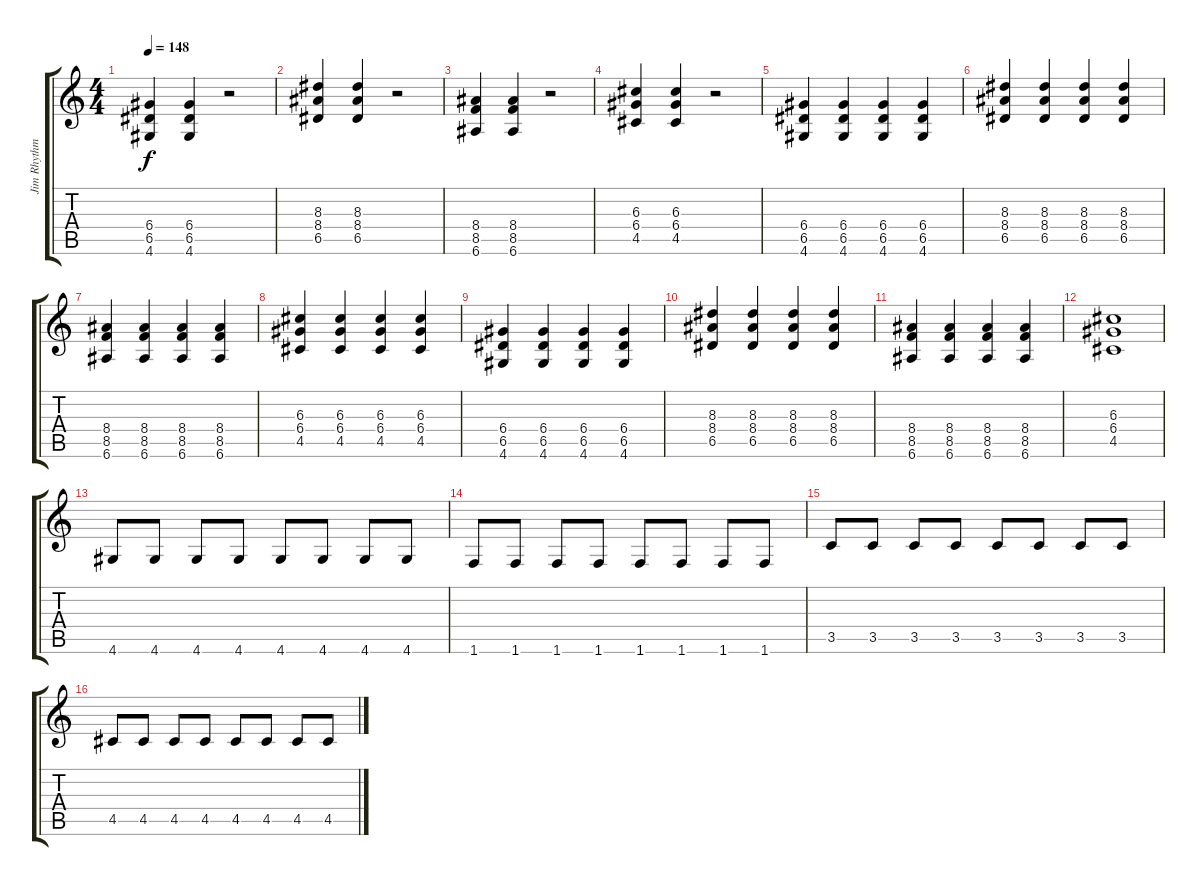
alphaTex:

\track ("Jim Rhythm 1" "Jim Rhythm") {instrument distortionguitar}
\staff {score tabs}
\tuning (E4 B3 G3 D3 A2 E2) {hide}
\ts (4 4)
\tempo 148
\clef g2
\ks c
(6.4 6.5 4.6).4{dy f} (6.4 6.5 4.6).4 r.2 |
(8.3 8.4 6.5).4 (8.3 8.4 6.5).4 r.2 |
(8.4 8.5 6.6).4 (8.4 8.5 6.6).4 r.2 |
(6.3 6.4 4.5).4 (6.3 6.4 4.5).4 r.2 |
(6.4 6.5 4.6).4 (6.4 6.5 4.6).4 (6.4 6.5 4.6).4 (6.4 6.5 4.6).4 |
(8.3 8.4 6.5).4 (8.3 8.4 6.5).4 (8.3 8.4 6.5).4 (8.3 8.4 6.5).4 |
(8.4 8.5 6.6).4 (8.4 8.5 6.6).4 (8.4 8.5 6.6).4 (8.4 8.5 6.6).4 |
(6.3 6.4 4.5).4 (6.3 6.4 4.5).4 (6.3 6.4 4.5).4 (6.3 6.4 4.5).4 |
(6.4 6.5 4.6).4 (6.4 6.5 4.6).4 (6.4 6.5 4.6).4 (6.4 6.5 4.6).4 |
(8.3 8.4 6.5).4 (8.3 8.4 6.5).4 (8.3 8.4 6.5).4 (8.3 8.4 6.5).4 |
(8.4 8.5 6.6).4 (8.4 8.5 6.6).4 (8.4 8.5 6.6).4 (8.4 8.5 6.6).4 |
(6.3 6.4 4.5).1 |
4.6.8 4.6.8 4.6.8 4.6.8 4.6.8 4.6.8 4.6.8 4.6.8 |
1.6.8 1.6.8 1.6.8 1.6.8 1.6.8 1.6.8 1.6.8 1.6.8 |
3.5.8 3.5.8 3.5.8 3.5.8 3.5.8 3.5.8 3.5.8 3.5.8 |
4.5.8 4.5.8 4.5.8 4.5.8 4.5.8 4.5.8 4.5.8 4.5.8
